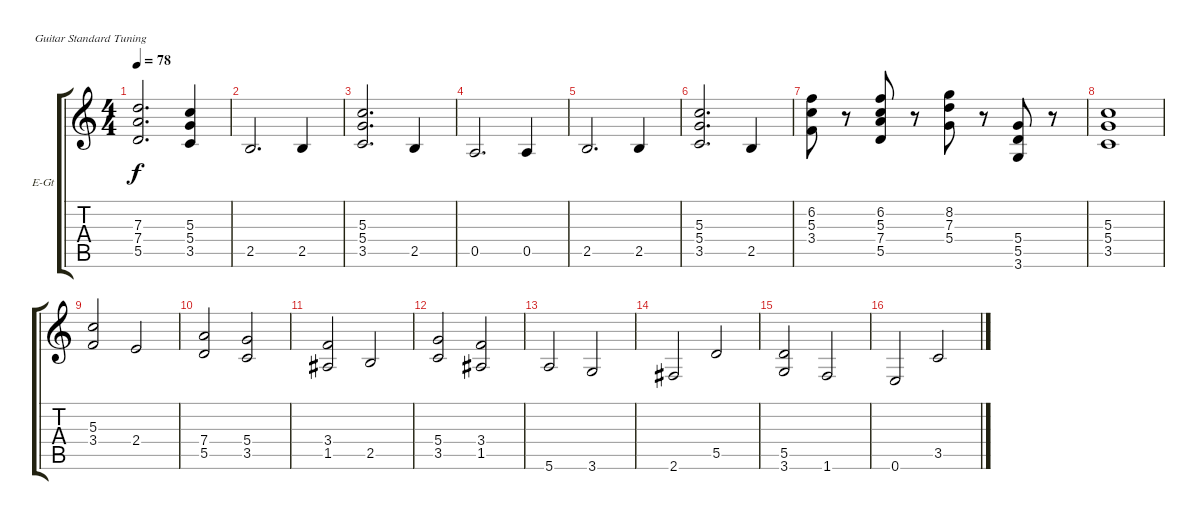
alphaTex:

\bracketExtendMode groupsimilarinstruments
\firstSystemTrackNameOrientation horizontal
\otherSystemsTrackNameOrientation horizontal
\track ("Acompañamiento" "E-Gt") {instrument distortionguitar}
\staff {score tabs}
\tuning (E4 B3 G3 D3 A2 E2)
\ts (4 4)
\tempo 78
\clef g2
\ks c
(7.3 7.4 5.5).2{d dy f} (5.3 5.4 3.5).4 |
2.5.2{d} 2.5.4 |
(5.3 5.4 3.5).2{d} 2.5.4 |
0.5.2{d} 0.5.4 |
2.5.2{d} 2.5.4 |
(5.3 5.4 3.5).2{d} 2.5.4 |
(6.2 5.3 3.4).8 r.8 (6.2 5.3 7.4 5.5).8 r.8 (8.2 7.3 5.4).8 r.8 (5.4 5.5 3.6).8 r.8 |
(5.3 5.4 3.5).1 |
(5.3 3.4).2 2.4.2 |
(7.4 5.5).2 (5.4 3.5).2 |
(3.4 1.5).2 2.5.2 |
(5.4 3.5).2 (3.4 1.5).2 |
5.6.2 3.6.2 |
2.6.2 5.5.2 |
(5.5 3.6).2 1.6.2 |
0.6.2 3.5.2
